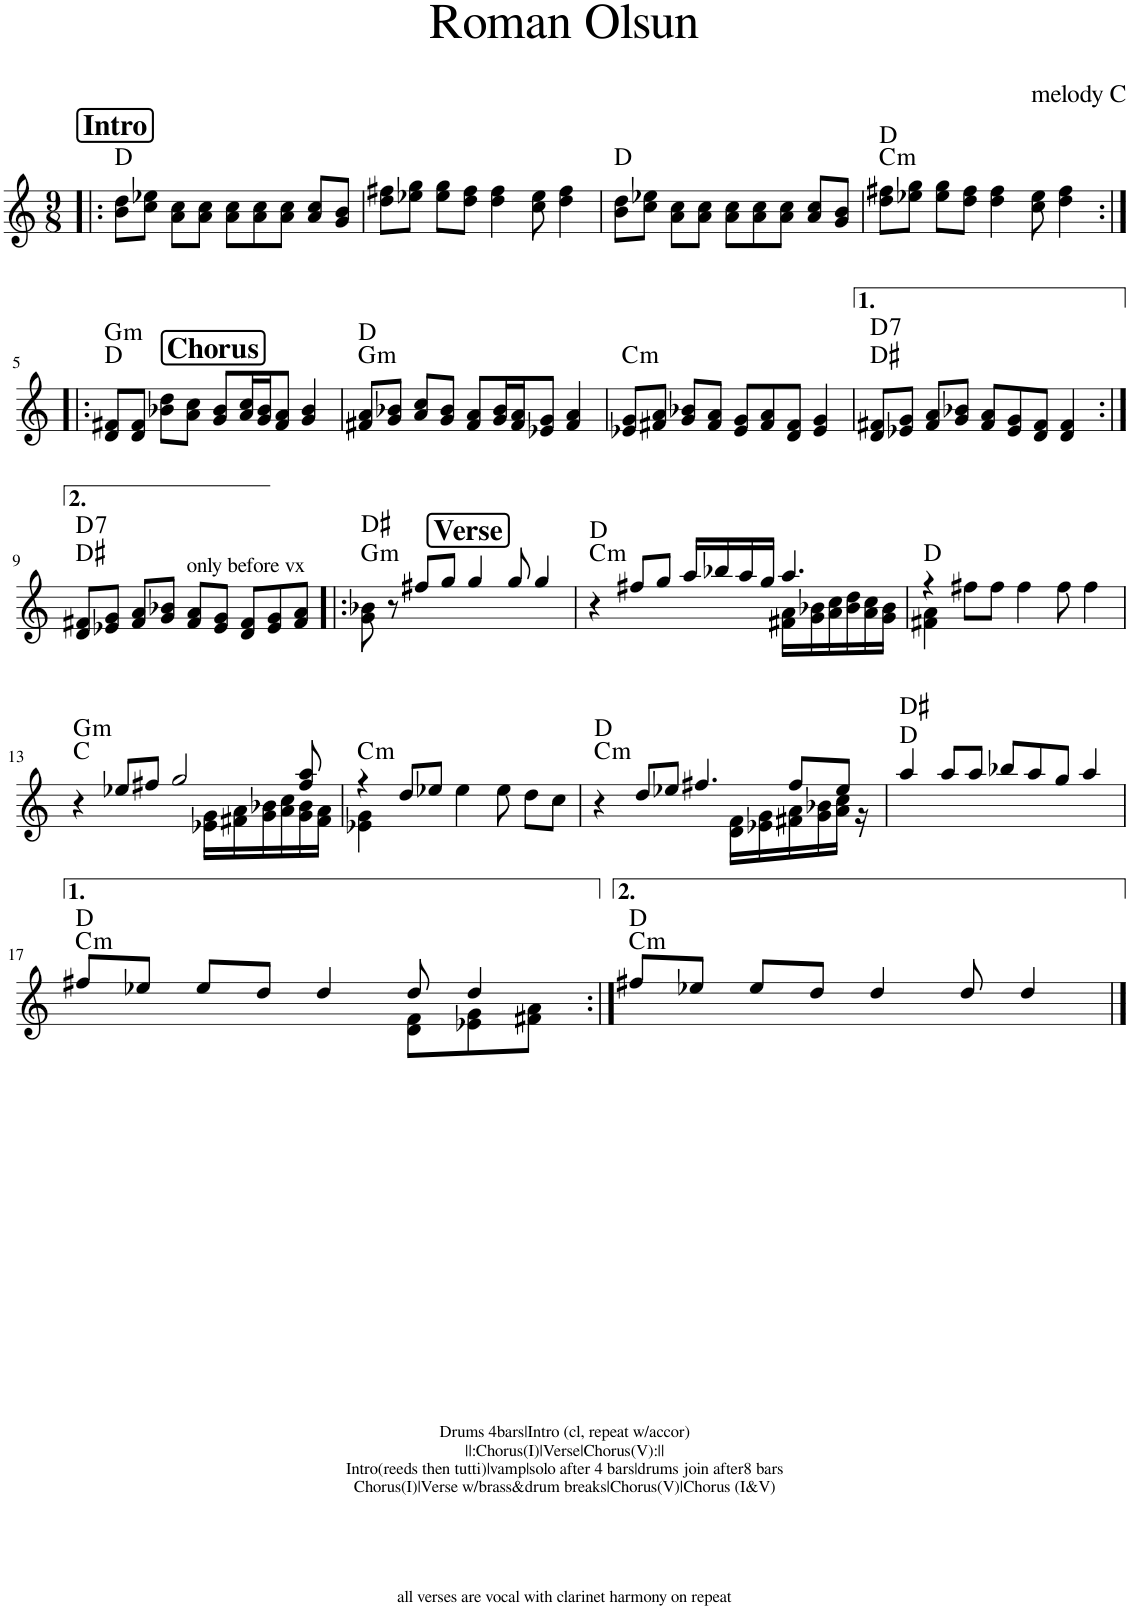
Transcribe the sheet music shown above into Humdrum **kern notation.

**kern	**harte
*part1	*part1
*staff1	*
*I"C Trumpet	*
*clefG2	*
*k[]	*
*M9/8	*
=1!|:	=1!|:
!LO:TX:a:B:t=Intro	!
8b\ 8dd\L	D:maj
8cc\ 8ee-X\J	.
8a\ 8cc\L	.
8a\ 8cc\J	.
8a\ 8cc\L	.
8a\ 8cc\	.
8a\ 8cc\J	.
8a/ 8cc/L	.
8g/ 8b/J	.
=2	=2
8dd\ 8ff#X\L	.
8ee-X\ 8gg\J	.
8ee-\ 8gg\L	.
8dd\ 8ff#\J	.
4dd\ 4ff#\	.
8cc\ 8ee-\	.
4dd\ 4ff#\	.
=3	=3
8b\ 8dd\L	D:maj
8cc\ 8ee-X\J	.
8a\ 8cc\L	.
8a\ 8cc\J	.
8a\ 8cc\L	.
8a\ 8cc\	.
8a\ 8cc\J	.
8a/ 8cc/L	.
8g/ 8b/J	.
=4	=4
!	!LO:H:n=1:kt=m
8dd\ 8ff#X\L	C:min D:maj
8ee-X\ 8gg\J	.
8ee-\ 8gg\L	.
8dd\ 8ff#\J	.
4dd\ 4ff#\	.
8cc\ 8ee-\	.
4dd\ 4ff#\	.
!!LO:LB:g=z
=5:|!|:	=5:|!|:
!	!LO:H:n=2:kt=m
8d/ 8f#X/L	D:maj G:min
8d/ 8f#/J	.
8b-X\ 8dd\L	.
8a\ 8cc\J	.
!LO:TX:a:B:t=Chorus	!
8g/ 8b-/L	.
16a/ 16cc/L	.
16g/ 16b-/J	.
8f#/ 8a/J	.
4g/ 4b-/	.
=6	=6
!	!LO:H:n=1:kt=m
8f#X/ 8a/L	G:min D:maj
8g/ 8b-X/J	.
8a/ 8cc/L	.
8g/ 8b-/J	.
8f#/ 8a/L	.
16g/ 16b-/L	.
16f#/ 16a/J	.
8e-X/ 8g/J	.
4f#/ 4a/	.
=7	=7
!	!LO:H:kt=m
8e-X/ 8g/L	C:min
8f#X/ 8a/J	.
8g/ 8b-X/L	.
8f#/ 8a/J	.
8e-/ 8g/L	.
8f#/ 8a/	.
8d/ 8f#/J	.
4e-/ 4g/	.
=8	=8
!	!LO:H:n=2:kt=7
8d/ 8f#X/L	D#:maj D:7
8e-X/ 8g/J	.
8f#/ 8a/L	.
8g/ 8b-X/J	.
8f#/ 8a/L	.
8e-/ 8g/	.
8d/ 8f#/J	.
4d/ 4f#/	.
!!LO:LB:g=z
=9:|!	=9:|!
!	!LO:H:n=2:kt=7
8d/ 8f#X/L	D#:maj D:7
8e-X/ 8g/J	.
8f#/ 8a/L	.
8g/ 8b-X/J	.
!LO:TX:a:t=only before vx	!
8f#/ 8a/L	.
8e-/ 8g/J	.
8d/ 8f#/L	.
8e-/ 8g/	.
8f#/ 8a/J	.
=10!|:	=10!|:
!	!LO:H:n=1:kt=m
8g\ 8b-X\	G:min D#:maj
8r	.
8ff#X/L	.
8gg/J	.
!LO:TX:a:B:t=Verse	!
4gg/	.
8gg/	.
4gg/	.
=11	=11
*^	*
!	!	!LO:H:n=1:kt=m
4r	2.ryy	C:min D:maj
8ff#X/L	.	.
8gg/J	.	.
16aa/LL	.	.
16bb-X/	.	.
16aa/	.	.
16gg/JJ	.	.
4.aa/	16f#X\ 16a\LL	.
.	16g\ 16b-X\	.
.	16a\ 16cc\	.
.	16b-\ 16dd\	.
.	16a\ 16cc\	.
.	16g\ 16b-\JJ	.
=12	=12	=12
4r	4f#X\ 4a\	D:maj
8ff#X\L	2..ryy	.
8ff#\J	.	.
4ff#\	.	.
8ff#\	.	.
4ff#\	.	.
!!LO:LB:g=z	!!
=13	=13	=13
!	!	!LO:H:n=2:kt=m
4r	2.ryy	C:maj G:min
8ee-X/L	.	.
8ff#X/J	.	.
2gg/	.	.
.	16e-X\ 16g\LL	.
.	16f#X\ 16a\	.
.	16g\ 16b-X\	.
.	16a\ 16cc\	.
8ff#/ 8aa/	16g\ 16b-\	.
.	16f#\ 16a\JJ	.
=14	=14	=14
!	!	!LO:H:kt=m
4r	4e-X\ 4g\	C:min
8dd/L	2..ryy	.
8ee-X/J	.	.
4ee-\	.	.
8ee-\	.	.
8dd\L	.	.
8cc\J	.	.
=15	=15	=15
!	!	!LO:H:n=1:kt=m
4r	2.ryy	C:min D:maj
8dd/L	.	.
8ee-X/J	.	.
4.ff#X/	.	.
.	16d\ 16f\LL	.
.	16e-X\ 16g\	.
8ff#/L	16f#X\ 16a\	.
.	16g\ 16b-X\	.
8ee-/J	16a\ 16cc\JJ	.
.	16r	.
*v	*v	*
=16	=16
4aa/	D:maj D#:maj
8aa/L	.
8aa/J	.
8bb-X/L	.
8aa/	.
8gg/J	.
4aa/	.
!!LO:LB:g=z
=17	=17
*^	*
!	!	!LO:H:n=1:kt=m
8ff#X/L	2.ryy	C:min D:maj
8ee-X/J	.	.
8ee-/L	.	.
8dd/J	.	.
4dd/	.	.
8dd/	8d\ 8f\L	.
4dd/	8e-X\ 8g\	.
.	8f#X\ 8a\J	.
=18:|!	=18:|!	=18:|!
!	!	!LO:H:n=1:kt=m
*v	*v	*
8ff#X/L	C:min D:maj
8ee-X/J	.
8ee-/L	.
8dd/J	.
4dd/	.
8dd/	.
4dd/	.
==	==
*-	*-
